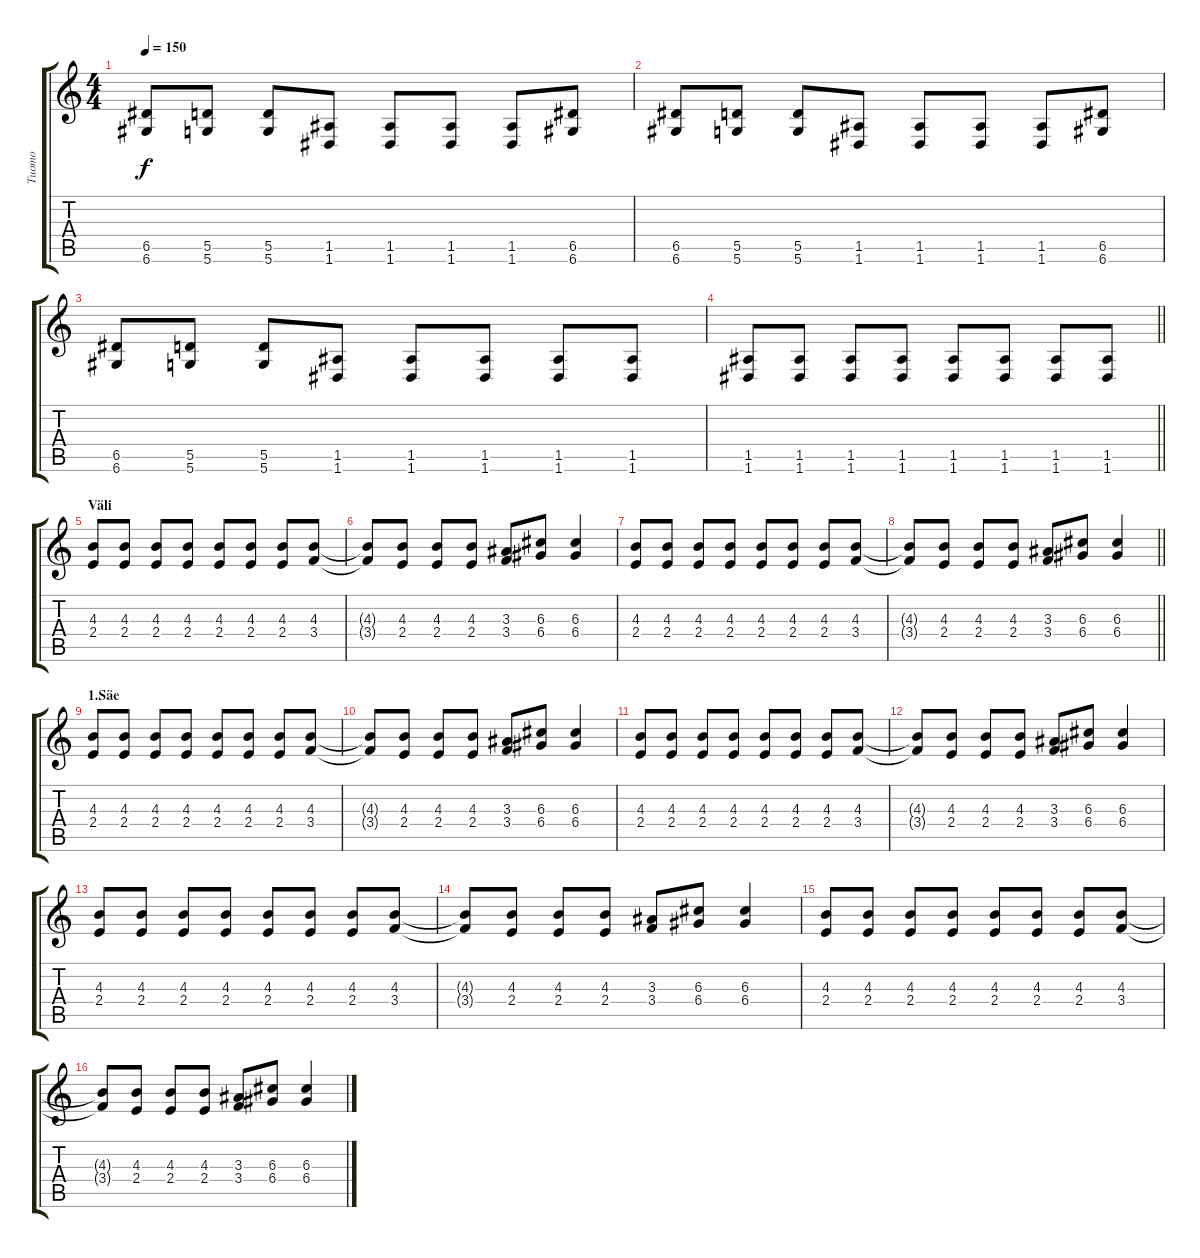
\track ("Tuomo" "Tuomo") {instrument distortionguitar}
\staff {score tabs}
\tuning (E4 B3 G3 D3 A2 D2) {hide}
\ts (4 4)
\section ("" "")
\tempo 150
\clef g2
\ks c
(6.5 6.6).8{dy f} (5.5 5.6).8 (5.5 5.6).8 (1.5 1.6).8 (1.5 1.6).8 (1.5 1.6).8 (1.5 1.6).8 (6.5 6.6).8 |
(6.5 6.6).8 (5.5 5.6).8 (5.5 5.6).8 (1.5 1.6).8 (1.5 1.6).8 (1.5 1.6).8 (1.5 1.6).8 (6.5 6.6).8 |
(6.5 6.6).8 (5.5 5.6).8 (5.5 5.6).8 (1.5 1.6).8 (1.5 1.6).8 (1.5 1.6).8 (1.5 1.6).8 (1.5 1.6).8 |
\barLineRight lightlight
(1.5 1.6).8 (1.5 1.6).8 (1.5 1.6).8 (1.5 1.6).8 (1.5 1.6).8 (1.5 1.6).8 (1.5 1.6).8 (1.5 1.6).8 |
\section ("" "Väli")
(4.3 2.4).8 (4.3 2.4).8 (4.3 2.4).8 (4.3 2.4).8 (4.3 2.4).8 (4.3 2.4).8 (4.3 2.4).8 (4.3 3.4).8 |
(4.3{t} 3.4{t}).8 (4.3 2.4).8 (4.3 2.4).8 (4.3 2.4).8 (3.3 3.4).8 (6.3 6.4).8 (6.3 6.4).4 |
(4.3 2.4).8 (4.3 2.4).8 (4.3 2.4).8 (4.3 2.4).8 (4.3 2.4).8 (4.3 2.4).8 (4.3 2.4).8 (4.3 3.4).8 |
\barLineRight lightlight
(4.3{t} 3.4{t}).8 (4.3 2.4).8 (4.3 2.4).8 (4.3 2.4).8 (3.3 3.4).8 (6.3 6.4).8 (6.3 6.4).4 |
\section ("" "1.Säe")
(4.3 2.4).8 (4.3 2.4).8 (4.3 2.4).8 (4.3 2.4).8 (4.3 2.4).8 (4.3 2.4).8 (4.3 2.4).8 (4.3 3.4).8 |
(4.3{t} 3.4{t}).8 (4.3 2.4).8 (4.3 2.4).8 (4.3 2.4).8 (3.3 3.4).8 (6.3 6.4).8 (6.3 6.4).4 |
(4.3 2.4).8 (4.3 2.4).8 (4.3 2.4).8 (4.3 2.4).8 (4.3 2.4).8 (4.3 2.4).8 (4.3 2.4).8 (4.3 3.4).8 |
(4.3{t} 3.4{t}).8 (4.3 2.4).8 (4.3 2.4).8 (4.3 2.4).8 (3.3 3.4).8 (6.3 6.4).8 (6.3 6.4).4 |
(4.3 2.4).8 (4.3 2.4).8 (4.3 2.4).8 (4.3 2.4).8 (4.3 2.4).8 (4.3 2.4).8 (4.3 2.4).8 (4.3 3.4).8 |
(4.3{t} 3.4{t}).8 (4.3 2.4).8 (4.3 2.4).8 (4.3 2.4).8 (3.3 3.4).8 (6.3 6.4).8 (6.3 6.4).4 |
(4.3 2.4).8 (4.3 2.4).8 (4.3 2.4).8 (4.3 2.4).8 (4.3 2.4).8 (4.3 2.4).8 (4.3 2.4).8 (4.3 3.4).8 |
(4.3{t} 3.4{t}).8 (4.3 2.4).8 (4.3 2.4).8 (4.3 2.4).8 (3.3 3.4).8 (6.3 6.4).8 (6.3 6.4).4
